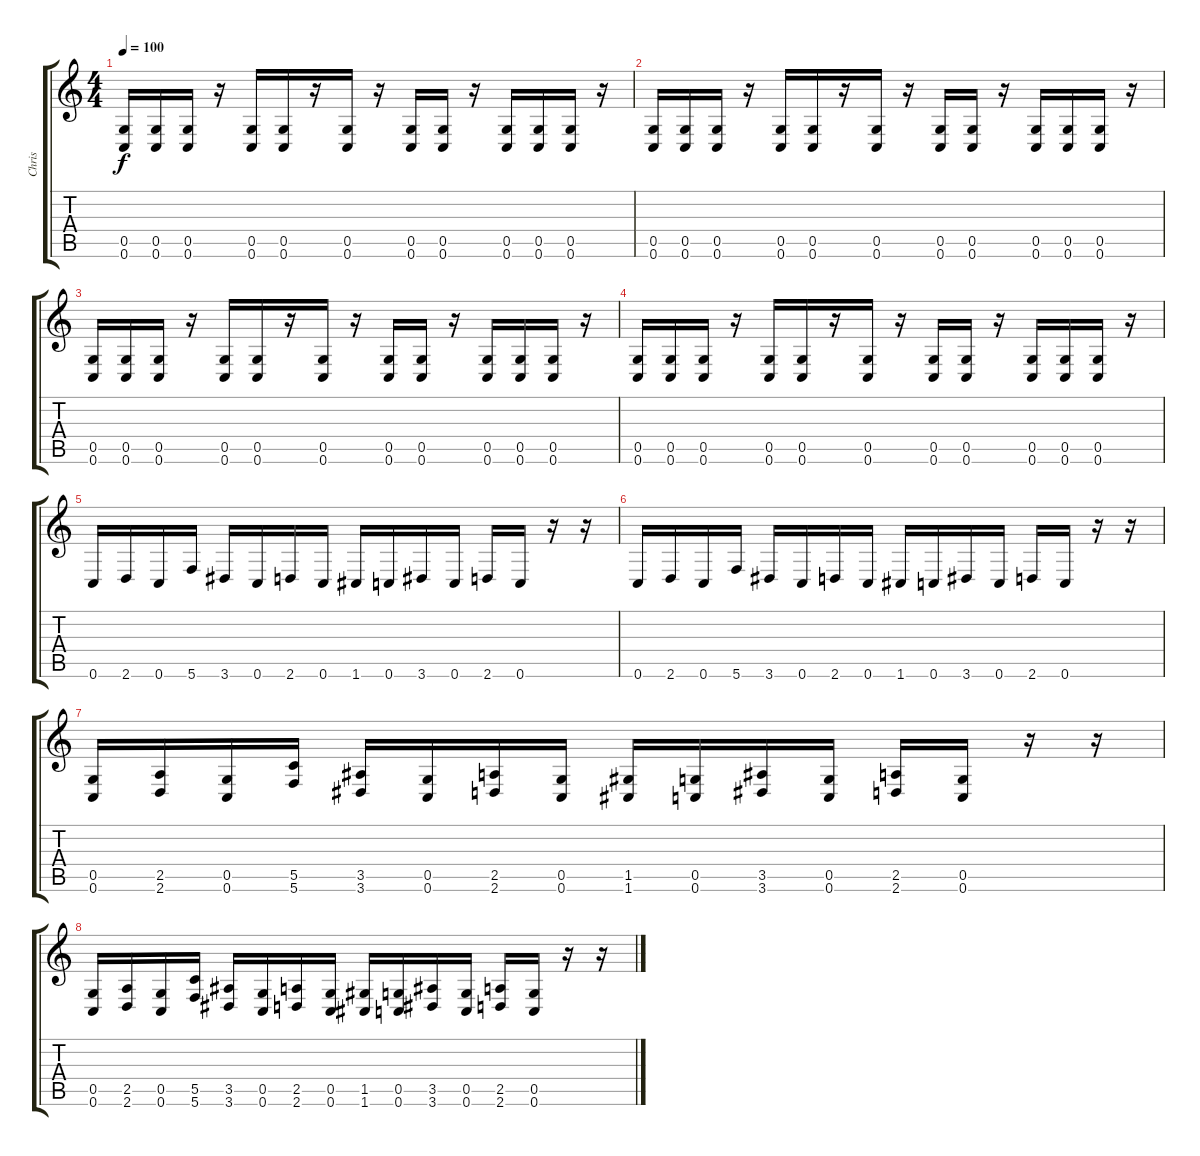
\track ("Chris" "Chris") {instrument distortionguitar}
\staff {score tabs}
\tuning (D4 A3 F3 C3 G2 C2) {hide}
\ts (4 4)
\tempo 100
\clef g2
\ks c
(0.5 0.6).16{dy f instrument distortionguitar} (0.5 0.6).16 (0.5 0.6).16 r.16 (0.5 0.6).16 (0.5 0.6).16 r.16 (0.5 0.6).16 r.16 (0.5 0.6).16 (0.5 0.6).16 r.16 (0.5 0.6).16 (0.5 0.6).16 (0.5 0.6).16 r.16 |
(0.5 0.6).16 (0.5 0.6).16 (0.5 0.6).16 r.16 (0.5 0.6).16 (0.5 0.6).16 r.16 (0.5 0.6).16 r.16 (0.5 0.6).16 (0.5 0.6).16 r.16 (0.5 0.6).16 (0.5 0.6).16 (0.5 0.6).16 r.16 |
(0.5 0.6).16 (0.5 0.6).16 (0.5 0.6).16 r.16 (0.5 0.6).16 (0.5 0.6).16 r.16 (0.5 0.6).16 r.16 (0.5 0.6).16 (0.5 0.6).16 r.16 (0.5 0.6).16 (0.5 0.6).16 (0.5 0.6).16 r.16 |
(0.5 0.6).16 (0.5 0.6).16 (0.5 0.6).16 r.16 (0.5 0.6).16 (0.5 0.6).16 r.16 (0.5 0.6).16 r.16 (0.5 0.6).16 (0.5 0.6).16 r.16 (0.5 0.6).16 (0.5 0.6).16 (0.5 0.6).16 r.16 |
0.6.16 2.6.16 0.6.16 5.6.16 3.6.16 0.6.16 2.6.16 0.6.16 1.6.16 0.6.16 3.6.16 0.6.16 2.6.16 0.6.16 r.16 r.16 |
0.6.16 2.6.16 0.6.16 5.6.16 3.6.16 0.6.16 2.6.16 0.6.16 1.6.16 0.6.16 3.6.16 0.6.16 2.6.16 0.6.16 r.16 r.16 |
(0.5 0.6).16 (2.5 2.6).16 (0.5 0.6).16 (5.5 5.6).16 (3.5 3.6).16 (0.5 0.6).16 (2.5 2.6).16 (0.5 0.6).16 (1.5 1.6).16 (0.5 0.6).16 (3.5 3.6).16 (0.5 0.6).16 (2.5 2.6).16 (0.5 0.6).16 r.16 r.16 |
(0.5 0.6).16 (2.5 2.6).16 (0.5 0.6).16 (5.5 5.6).16 (3.5 3.6).16 (0.5 0.6).16 (2.5 2.6).16 (0.5 0.6).16 (1.5 1.6).16 (0.5 0.6).16 (3.5 3.6).16 (0.5 0.6).16 (2.5 2.6).16 (0.5 0.6).16 r.16 r.16
